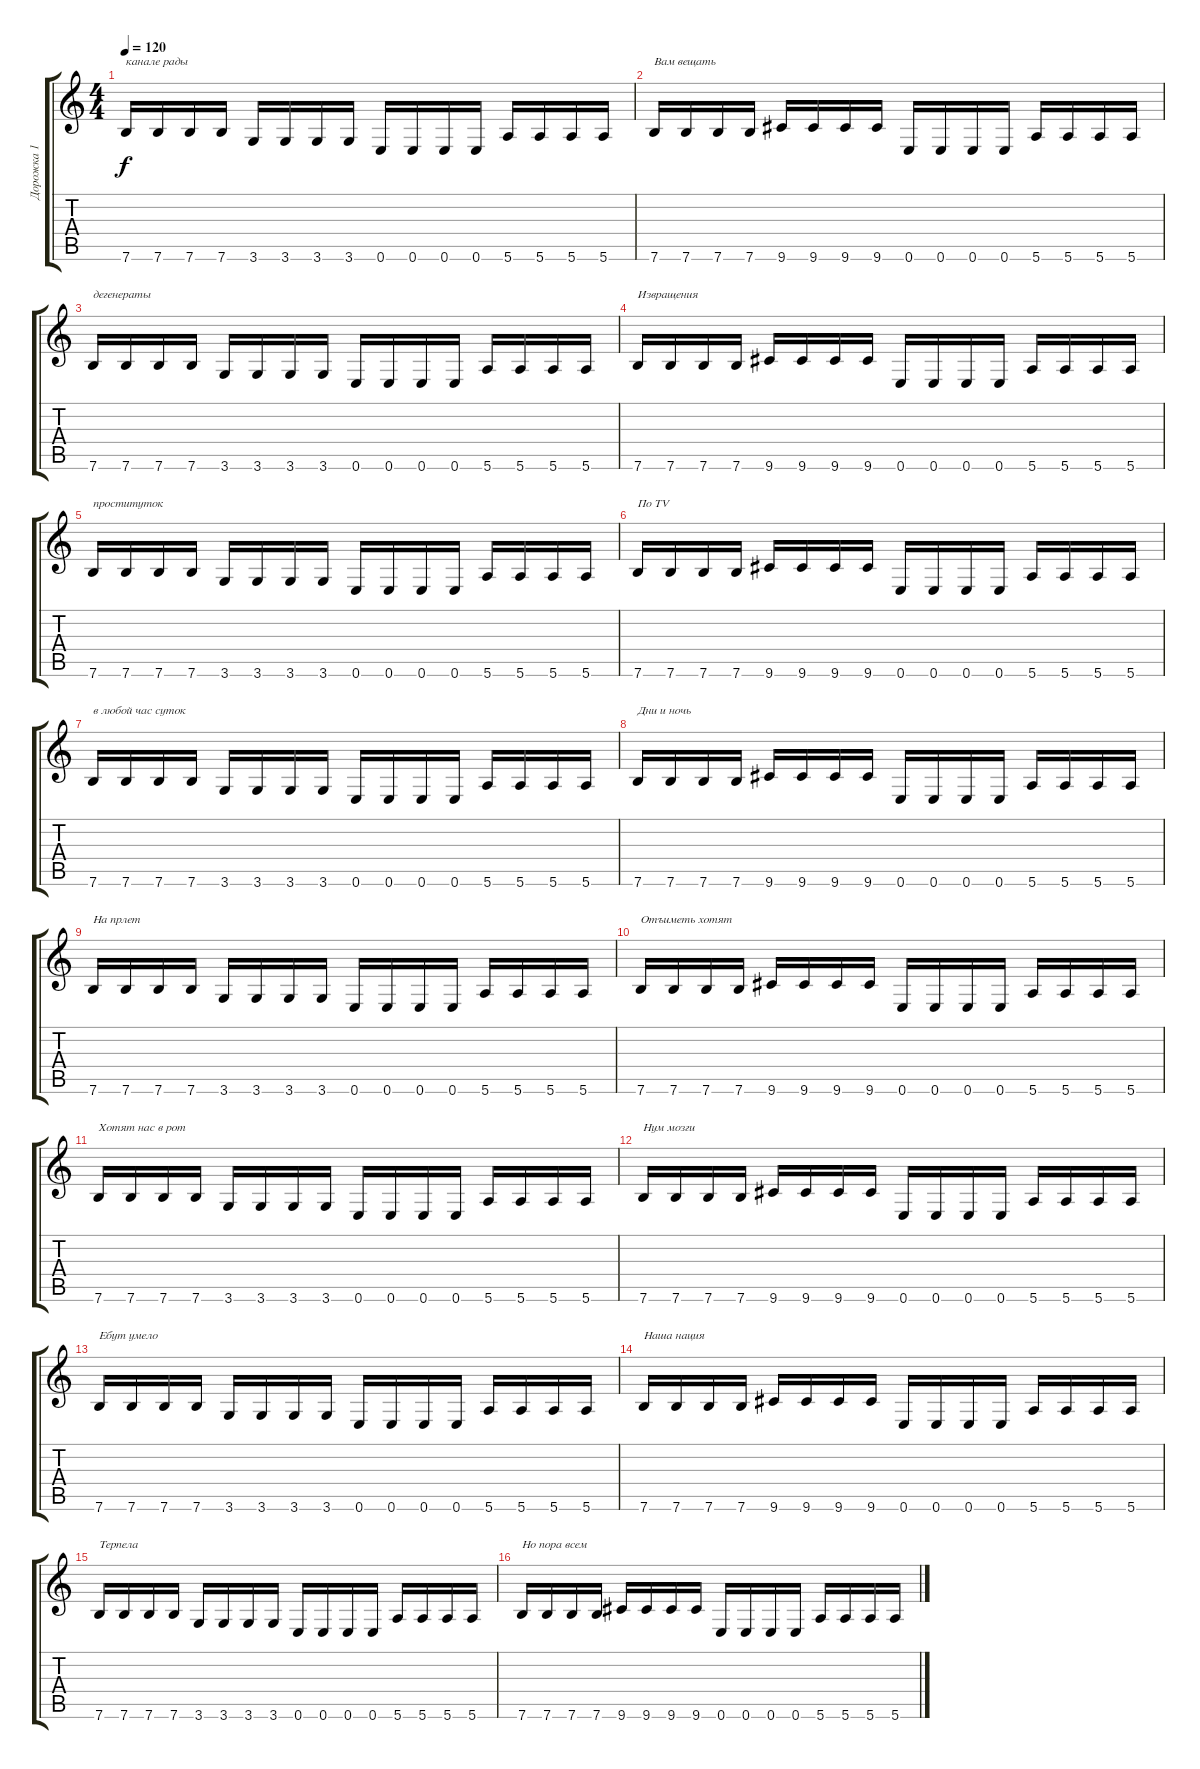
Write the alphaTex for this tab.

\track ("Дорожка 1" "Дорожка 1") {instrument distortionguitar}
\staff {score tabs}
\tuning (E4 B3 G3 D3 A2 E2) {hide}
\ts (4 4)
\tempo 120
\clef g2
\ks c
7.6.16{txt "канале рады" dy f} 7.6.16 7.6.16 7.6.16 3.6.16 3.6.16 3.6.16 3.6.16 0.6.16 0.6.16 0.6.16 0.6.16 5.6.16 5.6.16 5.6.16 5.6.16 |
7.6.16{txt "Вам вещать"} 7.6.16 7.6.16 7.6.16 9.6.16 9.6.16 9.6.16 9.6.16 0.6.16 0.6.16 0.6.16 0.6.16 5.6.16 5.6.16 5.6.16 5.6.16 |
7.6.16{txt "дегенераты"} 7.6.16 7.6.16 7.6.16 3.6.16 3.6.16 3.6.16 3.6.16 0.6.16 0.6.16 0.6.16 0.6.16 5.6.16 5.6.16 5.6.16 5.6.16 |
7.6.16{txt "Извращения"} 7.6.16 7.6.16 7.6.16 9.6.16 9.6.16 9.6.16 9.6.16 0.6.16 0.6.16 0.6.16 0.6.16 5.6.16 5.6.16 5.6.16 5.6.16 |
7.6.16{txt "проституток"} 7.6.16 7.6.16 7.6.16 3.6.16 3.6.16 3.6.16 3.6.16 0.6.16 0.6.16 0.6.16 0.6.16 5.6.16 5.6.16 5.6.16 5.6.16 |
7.6.16{txt "По TV "} 7.6.16 7.6.16 7.6.16 9.6.16 9.6.16 9.6.16 9.6.16 0.6.16 0.6.16 0.6.16 0.6.16 5.6.16 5.6.16 5.6.16 5.6.16 |
7.6.16{txt "в любой час суток"} 7.6.16 7.6.16 7.6.16 3.6.16 3.6.16 3.6.16 3.6.16 0.6.16 0.6.16 0.6.16 0.6.16 5.6.16 5.6.16 5.6.16 5.6.16 |
7.6.16{txt "Дни и ночь"} 7.6.16 7.6.16 7.6.16 9.6.16 9.6.16 9.6.16 9.6.16 0.6.16 0.6.16 0.6.16 0.6.16 5.6.16 5.6.16 5.6.16 5.6.16 |
7.6.16{txt "На прлет"} 7.6.16 7.6.16 7.6.16 3.6.16 3.6.16 3.6.16 3.6.16 0.6.16 0.6.16 0.6.16 0.6.16 5.6.16 5.6.16 5.6.16 5.6.16 |
7.6.16{txt "Отъиметь хотят"} 7.6.16 7.6.16 7.6.16 9.6.16 9.6.16 9.6.16 9.6.16 0.6.16 0.6.16 0.6.16 0.6.16 5.6.16 5.6.16 5.6.16 5.6.16 |
7.6.16{txt "Хотят нас в рот"} 7.6.16 7.6.16 7.6.16 3.6.16 3.6.16 3.6.16 3.6.16 0.6.16 0.6.16 0.6.16 0.6.16 5.6.16 5.6.16 5.6.16 5.6.16 |
7.6.16{txt "Нум мозги"} 7.6.16 7.6.16 7.6.16 9.6.16 9.6.16 9.6.16 9.6.16 0.6.16 0.6.16 0.6.16 0.6.16 5.6.16 5.6.16 5.6.16 5.6.16 |
7.6.16{txt "Ебут умело"} 7.6.16 7.6.16 7.6.16 3.6.16 3.6.16 3.6.16 3.6.16 0.6.16 0.6.16 0.6.16 0.6.16 5.6.16 5.6.16 5.6.16 5.6.16 |
7.6.16{txt "Наша нация"} 7.6.16 7.6.16 7.6.16 9.6.16 9.6.16 9.6.16 9.6.16 0.6.16 0.6.16 0.6.16 0.6.16 5.6.16 5.6.16 5.6.16 5.6.16 |
7.6.16{txt "Терпела"} 7.6.16 7.6.16 7.6.16 3.6.16 3.6.16 3.6.16 3.6.16 0.6.16 0.6.16 0.6.16 0.6.16 5.6.16 5.6.16 5.6.16 5.6.16 |
7.6.16{txt "Но пора всем"} 7.6.16 7.6.16 7.6.16 9.6.16 9.6.16 9.6.16 9.6.16 0.6.16 0.6.16 0.6.16 0.6.16 5.6.16 5.6.16 5.6.16 5.6.16
